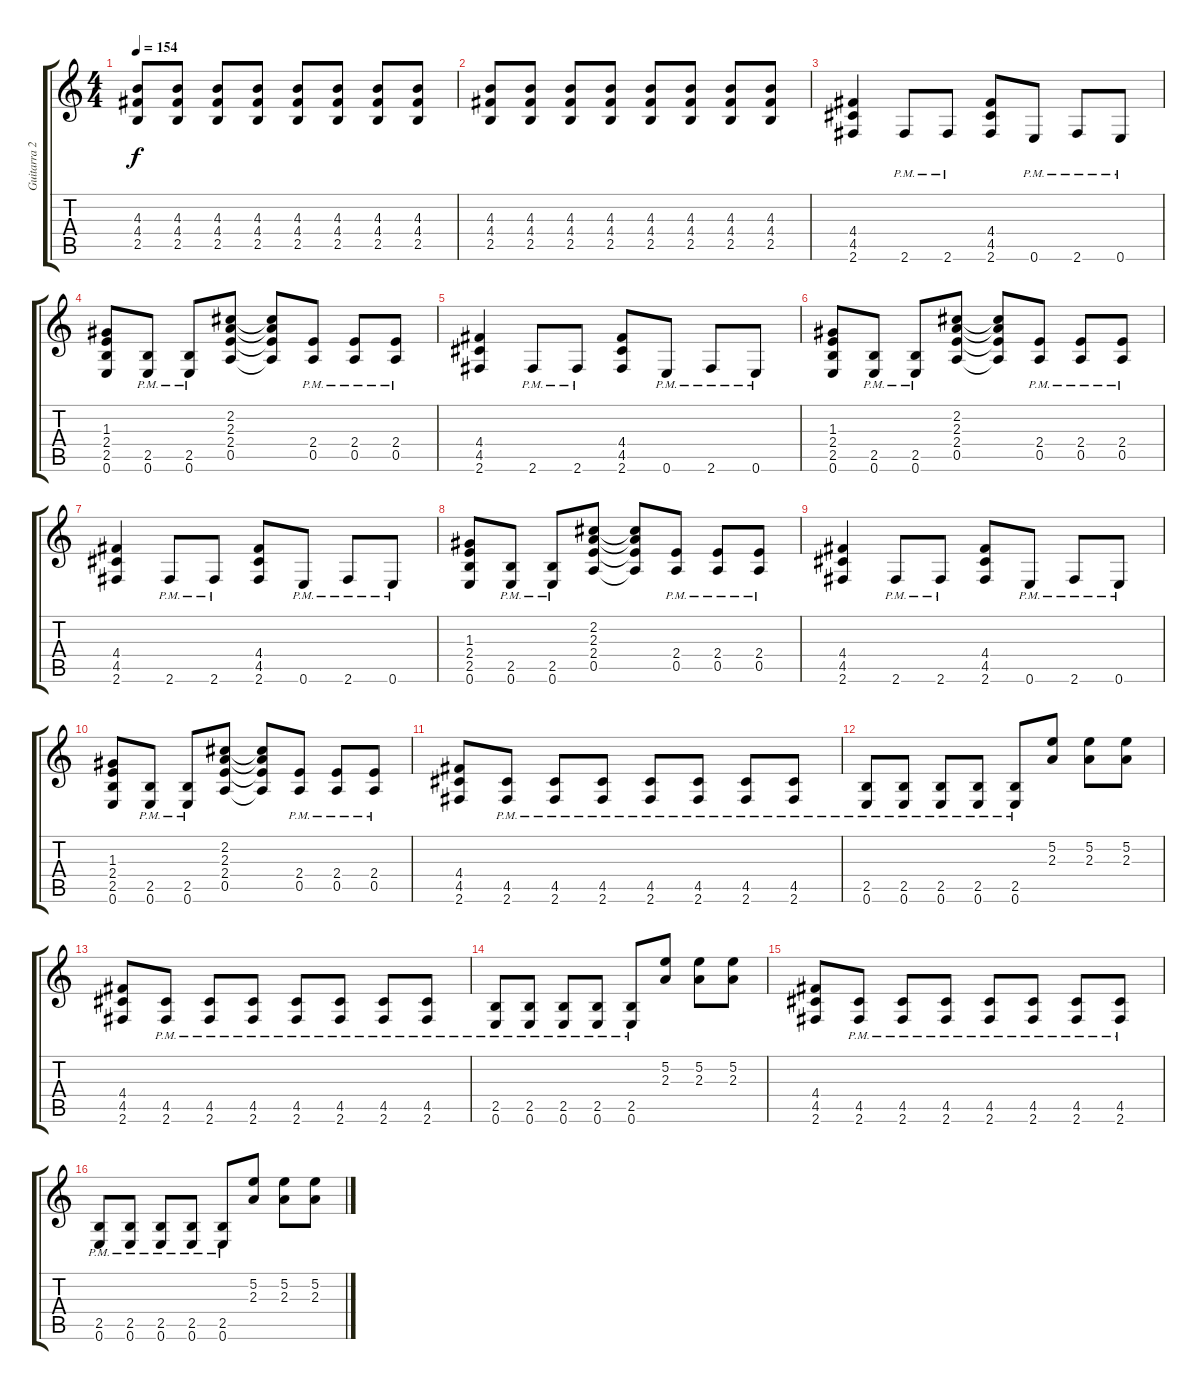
\track ("Guitarra 2" "Guitarra 2") {instrument distortionguitar}
\staff {score tabs}
\tuning (E4 B3 G3 D3 A2 E2) {hide}
\ts (4 4)
\tempo 154
\clef g2
\ks c
(4.3 4.4 2.5).8{dy f} (4.3 4.4 2.5).8 (4.3 4.4 2.5).8 (4.3 4.4 2.5).8 (4.3 4.4 2.5).8 (4.3 4.4 2.5).8 (4.3 4.4 2.5).8 (4.3 4.4 2.5).8 |
(4.3 4.4 2.5).8 (4.3 4.4 2.5).8 (4.3 4.4 2.5).8 (4.3 4.4 2.5).8 (4.3 4.4 2.5).8 (4.3 4.4 2.5).8 (4.3 4.4 2.5).8 (4.3 4.4 2.5).8 |
(4.4 4.5 2.6).4 2.6{pm}.8 2.6{pm}.8 (4.4 4.5 2.6).8 0.6{pm}.8 2.6{pm}.8 0.6{pm}.8 |
(1.3 2.4 2.5 0.6).8 (2.5{pm} 0.6{pm}).8 (2.5{pm} 0.6{pm}).8 (2.2 2.3 2.4 0.5).8 (2.2{t} 2.3{t} 2.4{t} 0.5{t}).8 (2.4{pm} 0.5{pm}).8 (2.4{pm} 0.5{pm}).8 (2.4{pm} 0.5{pm}).8 |
(4.4 4.5 2.6).4 2.6{pm}.8 2.6{pm}.8 (4.4 4.5 2.6).8 0.6{pm}.8 2.6{pm}.8 0.6{pm}.8 |
(1.3 2.4 2.5 0.6).8 (2.5{pm} 0.6{pm}).8 (2.5{pm} 0.6{pm}).8 (2.2 2.3 2.4 0.5).8 (2.2{t} 2.3{t} 2.4{t} 0.5{t}).8 (2.4{pm} 0.5{pm}).8 (2.4{pm} 0.5{pm}).8 (2.4{pm} 0.5{pm}).8 |
(4.4 4.5 2.6).4 2.6{pm}.8 2.6{pm}.8 (4.4 4.5 2.6).8 0.6{pm}.8 2.6{pm}.8 0.6{pm}.8 |
(1.3 2.4 2.5 0.6).8 (2.5{pm} 0.6{pm}).8 (2.5{pm} 0.6{pm}).8 (2.2 2.3 2.4 0.5).8 (2.2{t} 2.3{t} 2.4{t} 0.5{t}).8 (2.4{pm} 0.5{pm}).8 (2.4{pm} 0.5{pm}).8 (2.4{pm} 0.5{pm}).8 |
(4.4 4.5 2.6).4 2.6{pm}.8 2.6{pm}.8 (4.4 4.5 2.6).8 0.6{pm}.8 2.6{pm}.8 0.6{pm}.8 |
(1.3 2.4 2.5 0.6).8 (2.5{pm} 0.6{pm}).8 (2.5{pm} 0.6{pm}).8 (2.2 2.3 2.4 0.5).8 (2.2{t} 2.3{t} 2.4{t} 0.5{t}).8 (2.4{pm} 0.5{pm}).8 (2.4{pm} 0.5{pm}).8 (2.4{pm} 0.5{pm}).8 |
(4.4 4.5 2.6).8 (4.5{pm} 2.6{pm}).8 (4.5{pm} 2.6{pm}).8 (4.5{pm} 2.6{pm}).8 (4.5{pm} 2.6{pm}).8 (4.5{pm} 2.6{pm}).8 (4.5{pm} 2.6{pm}).8 (4.5{pm} 2.6{pm}).8 |
(2.5{pm} 0.6{pm}).8 (2.5{pm} 0.6{pm}).8 (2.5{pm} 0.6{pm}).8 (2.5{pm} 0.6{pm}).8 (2.5{pm} 0.6{pm}).8 (5.2 2.3).8 (5.2 2.3).8 (5.2 2.3).8 |
(4.4 4.5 2.6).8 (4.5{pm} 2.6{pm}).8 (4.5{pm} 2.6{pm}).8 (4.5{pm} 2.6{pm}).8 (4.5{pm} 2.6{pm}).8 (4.5{pm} 2.6{pm}).8 (4.5{pm} 2.6{pm}).8 (4.5{pm} 2.6{pm}).8 |
(2.5{pm} 0.6{pm}).8 (2.5{pm} 0.6{pm}).8 (2.5{pm} 0.6{pm}).8 (2.5{pm} 0.6{pm}).8 (2.5{pm} 0.6{pm}).8 (5.2 2.3).8 (5.2 2.3).8 (5.2 2.3).8 |
(4.4 4.5 2.6).8 (4.5{pm} 2.6{pm}).8 (4.5{pm} 2.6{pm}).8 (4.5{pm} 2.6{pm}).8 (4.5{pm} 2.6{pm}).8 (4.5{pm} 2.6{pm}).8 (4.5{pm} 2.6{pm}).8 (4.5{pm} 2.6{pm}).8 |
(2.5{pm} 0.6{pm}).8 (2.5{pm} 0.6{pm}).8 (2.5{pm} 0.6{pm}).8 (2.5{pm} 0.6{pm}).8 (2.5{pm} 0.6{pm}).8 (5.2 2.3).8 (5.2 2.3).8 (5.2 2.3).8
